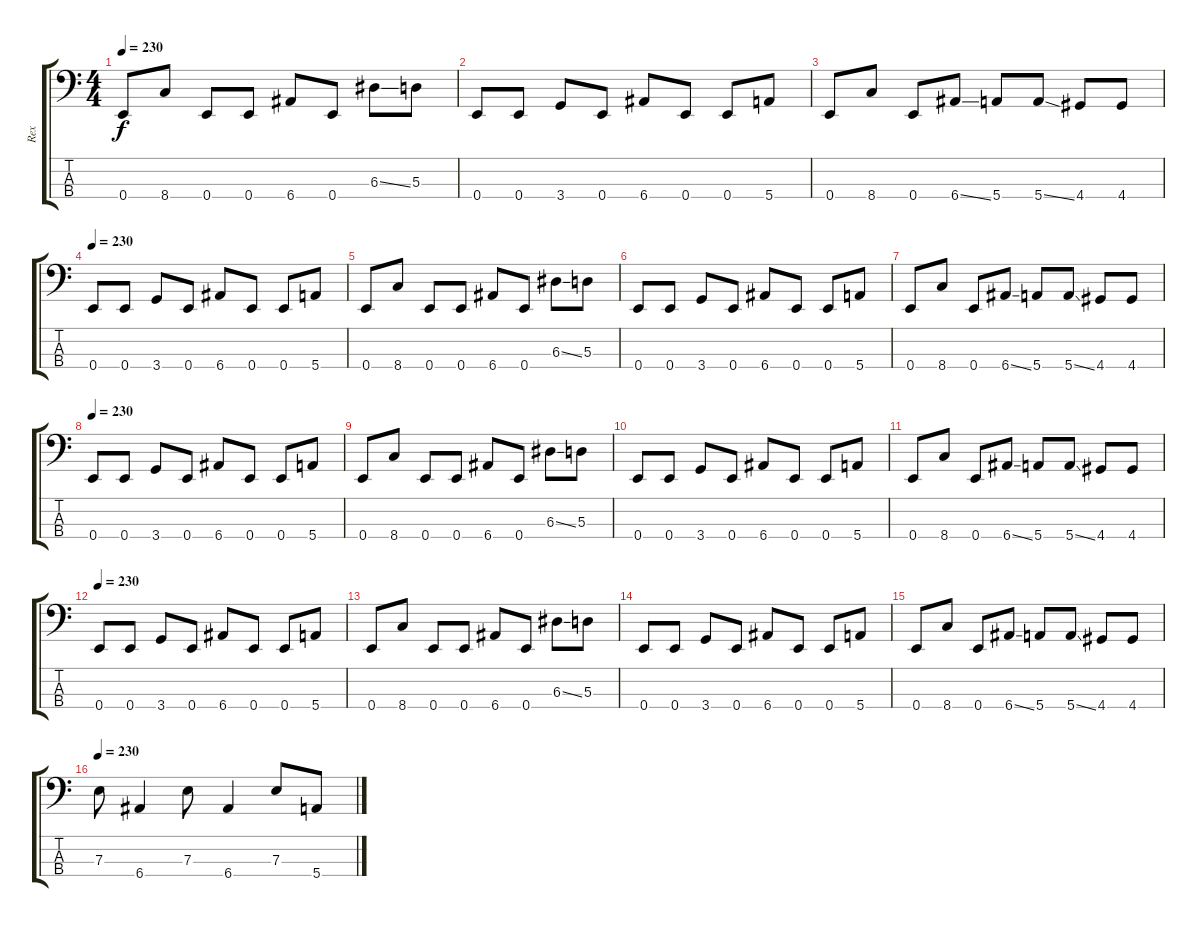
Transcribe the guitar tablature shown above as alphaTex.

\track ("Rex" "Rex") {instrument electricbassfinger}
\staff {score tabs}
\tuning (G2 D2 A1 E1) {hide}
\ts (4 4)
\tempo 230
\clef f4
\ks c
0.4.8{dy f} 8.4.8 0.4.8 0.4.8 6.4.8 0.4.8 6.3{ss}.8 5.3.8 |
0.4.8 0.4.8 3.4.8 0.4.8 6.4.8 0.4.8 0.4.8 5.4.8 |
0.4.8 8.4.8 0.4.8 6.4{ss}.8 5.4.8 5.4{ss}.8 4.4.8 4.4.8 |
\tempo 230
0.4.8 0.4.8 3.4.8 0.4.8 6.4.8 0.4.8 0.4.8 5.4.8 |
0.4.8 8.4.8 0.4.8 0.4.8 6.4.8 0.4.8 6.3{ss}.8 5.3.8 |
0.4.8 0.4.8 3.4.8 0.4.8 6.4.8 0.4.8 0.4.8 5.4.8 |
0.4.8 8.4.8 0.4.8 6.4{ss}.8 5.4.8 5.4{ss}.8 4.4.8 4.4.8 |
\tempo 230
0.4.8 0.4.8 3.4.8 0.4.8 6.4.8 0.4.8 0.4.8 5.4.8 |
0.4.8 8.4.8 0.4.8 0.4.8 6.4.8 0.4.8 6.3{ss}.8 5.3.8 |
0.4.8 0.4.8 3.4.8 0.4.8 6.4.8 0.4.8 0.4.8 5.4.8 |
0.4.8 8.4.8 0.4.8 6.4{ss}.8 5.4.8 5.4{ss}.8 4.4.8 4.4.8 |
\tempo 230
0.4.8 0.4.8 3.4.8 0.4.8 6.4.8 0.4.8 0.4.8 5.4.8 |
0.4.8 8.4.8 0.4.8 0.4.8 6.4.8 0.4.8 6.3{ss}.8 5.3.8 |
0.4.8 0.4.8 3.4.8 0.4.8 6.4.8 0.4.8 0.4.8 5.4.8 |
0.4.8 8.4.8 0.4.8 6.4{ss}.8 5.4.8 5.4{ss}.8 4.4.8 4.4.8 |
\tempo 230
7.3.8 6.4.4 7.3.8 6.4.4 7.3.8 5.4.8
